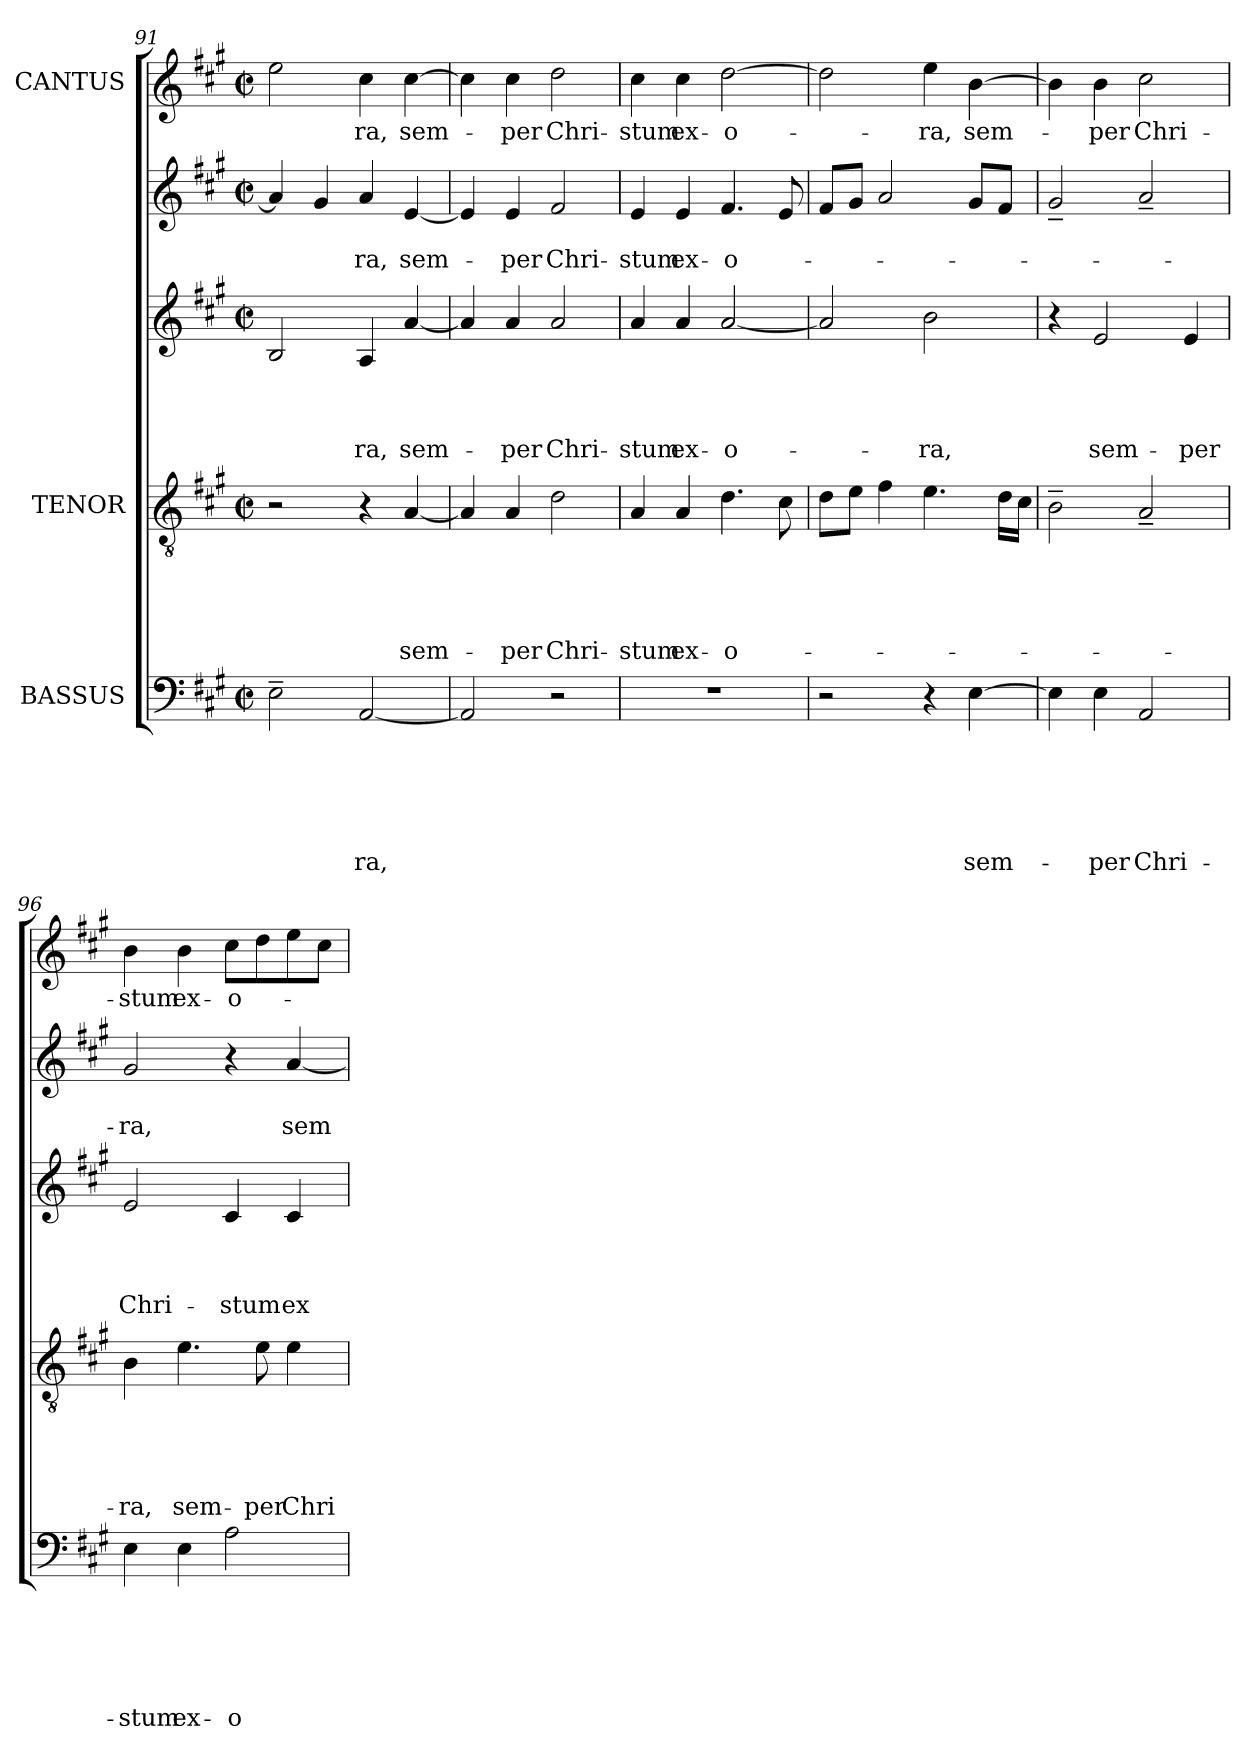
**kern	**text	**text	**text	**text	**text	**text	**kern	**text	**text	**text	**text	**text	**kern	**text	**text	**text	**text	**kern	**text	**text	**kern	**text
*part5	*part5	*part5	*part5	*part5	*part5	*part5	*part4	*part4	*part4	*part4	*part4	*part4	*part3	*part3	*part3	*part3	*part3	*part2	*part2	*part2	*part1	*part1
*staff5	*staff5	*staff5	*staff5	*staff5	*staff5	*staff5	*staff4	*staff4	*staff4	*staff4	*staff4	*staff4	*staff3	*staff3	*staff3	*staff3	*staff3	*staff2	*staff2	*staff2	*staff1	*staff1
*I"BASSUS	*	*	*	*	*	*	*I"TENOR	*	*	*	*	*	*	*	*	*	*	*	*	*	*I"CANTUS	*
*clefF4	*	*	*	*	*	*	*clefGv2	*	*	*	*	*	*clefG2	*	*	*	*	*clefG2	*	*	*clefG2	*
*k[f#c#g#]	*	*	*	*	*	*	*k[f#c#g#]	*	*	*	*	*	*k[f#c#g#]	*	*	*	*	*k[f#c#g#]	*	*	*k[f#c#g#]	*
*A:	*	*	*	*	*	*	*A:	*	*	*	*	*	*A:	*	*	*	*	*A:	*	*	*A:	*
*M2/2	*	*	*	*	*	*	*M2/2	*	*	*	*	*	*M2/2	*	*	*	*	*M2/2	*	*	*M2/2	*
*met(c|)	*	*	*	*	*	*	*met(c|)	*	*	*	*	*	*met(c|)	*	*	*	*	*met(c|)	*	*	*met(c|)	*
=91	=91	=91	=91	=91	=91	=91	=91	=91	=91	=91	=91	=91	=91	=91	=91	=91	=91	=91	=91	=91	=91	=91
2E~>\	.	.	.	.	.	.	2r	.	.	.	.	.	2B/	.	.	.	.	4a/]	.	.	2ee\	.
.	.	.	.	.	.	.	.	.	.	.	.	.	.	.	.	.	.	4g#/	.	.	.	.
!	!	!	!	!	!	!LO:LY:b	!	!	!	!	!	!	!	!	!	!	!LO:LY:b	!	!	!LO:LY:b	!	!LO:LY:b
[<2AA/	.	.	.	.	.	-ra,	4r	.	.	.	.	.	4A/	.	.	.	-ra,	4a/	.	-ra,	4cc#\	-ra,
!	!	!	!	!	!	!	!	!	!	!	!	!LO:LY:b	!	!	!	!	!LO:LY:b	!	!	!LO:LY:b	!	!LO:LY:b
.	.	.	.	.	.	.	[<4A/	.	.	.	.	sem-	[<4a/	.	.	.	sem-	[<4e/	.	sem-	[>4cc#\	sem-
=92	=92	=92	=92	=92	=92	=92	=92	=92	=92	=92	=92	=92	=92	=92	=92	=92	=92	=92	=92	=92	=92	=92
2AA/]	.	.	.	.	.	.	4A/]	.	.	.	.	.	4a/]	.	.	.	.	4e/]	.	.	4cc#\]	.
!	!	!	!	!	!	!	!	!	!	!	!	!LO:LY:b	!	!	!	!	!LO:LY:b	!	!	!LO:LY:b	!	!LO:LY:b
.	.	.	.	.	.	.	4A/	.	.	.	.	-per	4a/	.	.	.	-per	4e/	.	-per	4cc#\	-per
!	!	!	!	!	!	!	!	!	!	!	!	!LO:LY:b	!	!	!	!	!LO:LY:b	!	!	!LO:LY:b	!	!LO:LY:b
2r	.	.	.	.	.	.	2d\	.	.	.	.	Chri-	2a/	.	.	.	Chri-	2f#/	.	Chri-	2dd\	Chri-
=93	=93	=93	=93	=93	=93	=93	=93	=93	=93	=93	=93	=93	=93	=93	=93	=93	=93	=93	=93	=93	=93	=93
!	!	!	!	!	!	!	!	!	!	!	!	!LO:LY:b	!	!	!	!	!LO:LY:b	!	!	!LO:LY:b	!	!LO:LY:b
1r	.	.	.	.	.	.	4A/	.	.	.	.	-stum	4a/	.	.	.	-stum	4e/	.	-stum	4cc#\	-stum
!	!	!	!	!	!	!	!	!	!	!	!	!LO:LY:b	!	!	!	!	!LO:LY:b	!	!	!LO:LY:b	!	!LO:LY:b
.	.	.	.	.	.	.	4A/	.	.	.	.	ex-	4a/	.	.	.	ex-	4e/	.	ex-	4cc#\	ex-
!	!	!	!	!	!	!	!	!	!	!	!	!LO:LY:b:rj	!	!	!	!	!LO:LY:b:rj	!	!	!LO:LY:b:rj	!	!LO:LY:b:rj
.	.	.	.	.	.	.	4.d\	.	.	.	.	-o-	[<2a/	.	.	.	-o-	4.f#/	.	-o-	[>2dd\	-o-
.	.	.	.	.	.	.	8c#\	.	.	.	.	.	.	.	.	.	.	8e/	.	.	.	.
=94	=94	=94	=94	=94	=94	=94	=94	=94	=94	=94	=94	=94	=94	=94	=94	=94	=94	=94	=94	=94	=94	=94
2r	.	.	.	.	.	.	8d\L	.	.	.	.	.	2a/]	.	.	.	.	8f#/L	.	.	2dd\]	.
.	.	.	.	.	.	.	8e\J	.	.	.	.	.	.	.	.	.	.	8g#/J	.	.	.	.
.	.	.	.	.	.	.	4f#\	.	.	.	.	.	.	.	.	.	.	2a/	.	.	.	.
!	!	!	!	!	!	!	!	!	!	!	!	!	!	!	!	!	!LO:LY:b	!	!	!	!	!LO:LY:b
4r	.	.	.	.	.	.	4.e\	.	.	.	.	.	2b\	.	.	.	-ra,	.	.	.	4ee\	-ra,
!	!	!	!	!	!	!LO:LY:b	!	!	!	!	!	!	!	!	!	!	!	!	!	!	!	!LO:LY:b
[>4E\	.	.	.	.	.	sem-	.	.	.	.	.	.	.	.	.	.	.	8g#/L	.	.	[>4b\	sem-
.	.	.	.	.	.	.	16d\LL	.	.	.	.	.	.	.	.	.	.	8f#/J	.	.	.	.
.	.	.	.	.	.	.	16c#\JJ	.	.	.	.	.	.	.	.	.	.	.	.	.	.	.
=95	=95	=95	=95	=95	=95	=95	=95	=95	=95	=95	=95	=95	=95	=95	=95	=95	=95	=95	=95	=95	=95	=95
4E\]	.	.	.	.	.	.	2B~>\	.	.	.	.	.	4r	.	.	.	.	2g#~</	.	.	4b\]	.
!	!	!	!	!	!	!LO:LY:b	!	!	!	!	!	!	!	!	!	!	!LO:LY:b	!	!	!	!	!LO:LY:b
4E\	.	.	.	.	.	-per	.	.	.	.	.	.	2e/	.	.	.	sem-	.	.	.	4b\	-per
!	!	!	!	!	!	!LO:LY:b	!	!	!	!	!	!	!	!	!	!	!	!	!	!	!	!LO:LY:b
2AA/	.	.	.	.	.	Chri-	2A~</	.	.	.	.	.	.	.	.	.	.	2a~</	.	.	2cc#\	Chri-
!	!	!	!	!	!	!	!	!	!	!	!	!	!	!	!	!	!LO:LY:b	!	!	!	!	!
.	.	.	.	.	.	.	.	.	.	.	.	.	4e/	.	.	.	-per	.	.	.	.	.
!!LO:LB:g=z
=96	=96	=96	=96	=96	=96	=96	=96	=96	=96	=96	=96	=96	=96	=96	=96	=96	=96	=96	=96	=96	=96	=96
!	!	!	!	!	!	!LO:LY:b	!	!	!	!	!	!LO:LY:b	!	!	!	!	!LO:LY:b	!	!	!LO:LY:b	!	!LO:LY:b
4E\	.	.	.	.	.	-stum	4B\	.	.	.	.	-ra,	2e/	.	.	.	Chri-	2g#/	.	-ra,	4b\	-stum
!	!	!	!	!	!	!LO:LY:b	!	!	!	!	!	!LO:LY:b	!	!	!	!	!	!	!	!	!	!LO:LY:b
4E\	.	.	.	.	.	ex-	4.e\	.	.	.	.	sem-	.	.	.	.	.	.	.	.	4b\	ex-
!	!	!	!	!	!	!LO:LY:b	!	!	!	!	!	!	!	!	!	!	!LO:LY:b	!	!	!	!	!LO:LY:b
2A\	.	.	.	.	.	-o-	.	.	.	.	.	.	4c#/	.	.	.	-stum	4r	.	.	8cc#\L	-o-
!	!	!	!	!	!	!	!	!	!	!	!	!LO:LY:b	!	!	!	!	!	!	!	!	!	!
.	.	.	.	.	.	.	8e\	.	.	.	.	-per	.	.	.	.	.	.	.	.	8dd\	.
!	!	!	!	!	!	!	!	!	!	!	!	!LO:LY:b	!	!	!	!	!LO:LY:b	!	!	!LO:LY:b	!	!
.	.	.	.	.	.	.	4e\	.	.	.	.	Chri-	4c#/	.	.	.	ex-	[<4a/	.	sem-	8ee\	.
.	.	.	.	.	.	.	.	.	.	.	.	.	.	.	.	.	.	.	.	.	8cc#\J	.
=	=	=	=	=	=	=	=	=	=	=	=	=	=	=	=	=	=	=	=	=	=	=
*-	*-	*-	*-	*-	*-	*-	*-	*-	*-	*-	*-	*-	*-	*-	*-	*-	*-	*-	*-	*-	*-	*-
